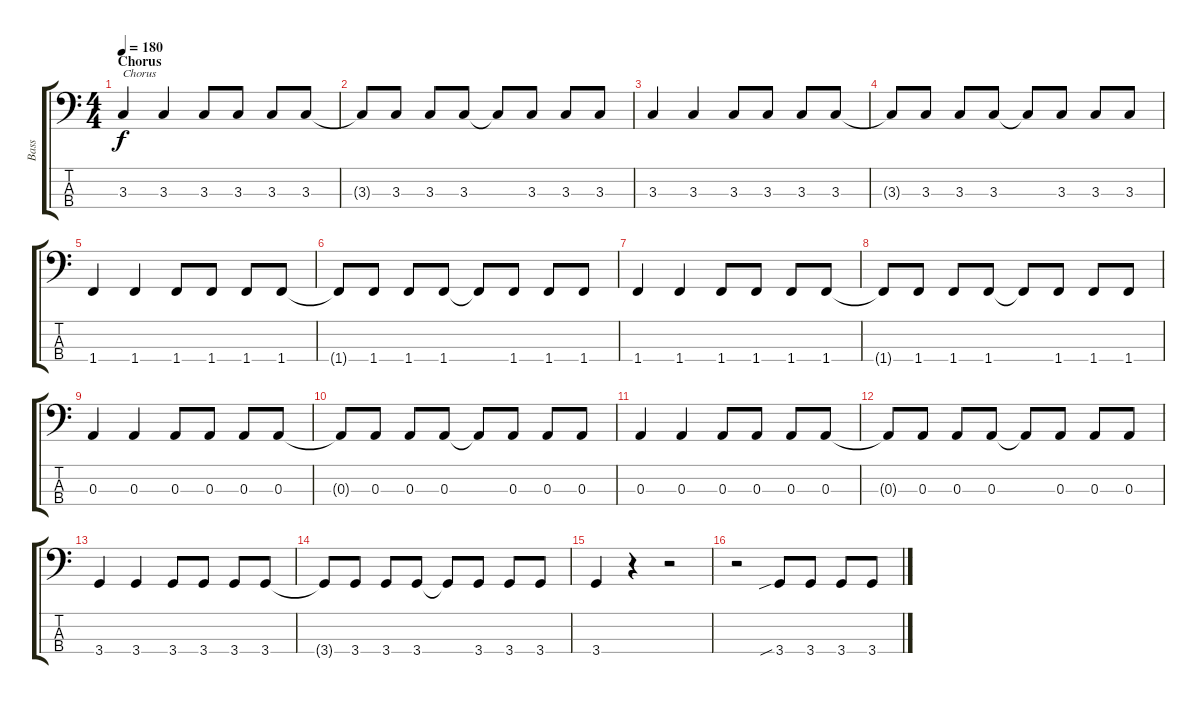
\track ("Bass" "Bass") {instrument electricbassfinger}
\staff {score tabs}
\tuning (G2 D2 A1 E1) {hide}
\ts (4 4)
\section ("" "Chorus")
\tempo 180
\clef f4
\ks c
3.3.4{txt "Chorus" dy f} 3.3.4 3.3.8 3.3.8 3.3.8 3.3.8 |
3.3{t}.8 3.3.8 3.3.8 3.3.8 3.3{t}.8 3.3.8 3.3.8 3.3.8 |
3.3.4 3.3.4 3.3.8 3.3.8 3.3.8 3.3.8 |
3.3{t}.8 3.3.8 3.3.8 3.3.8 3.3{t}.8 3.3.8 3.3.8 3.3.8 |
1.4.4 1.4.4 1.4.8 1.4.8 1.4.8 1.4.8 |
1.4{t}.8 1.4.8 1.4.8 1.4.8 1.4{t}.8 1.4.8 1.4.8 1.4.8 |
1.4.4 1.4.4 1.4.8 1.4.8 1.4.8 1.4.8 |
1.4{t}.8 1.4.8 1.4.8 1.4.8 1.4{t}.8 1.4.8 1.4.8 1.4.8 |
0.3.4 0.3.4 0.3.8 0.3.8 0.3.8 0.3.8 |
0.3{t}.8 0.3.8 0.3.8 0.3.8 0.3{t}.8 0.3.8 0.3.8 0.3.8 |
0.3.4 0.3.4 0.3.8 0.3.8 0.3.8 0.3.8 |
0.3{t}.8 0.3.8 0.3.8 0.3.8 0.3{t}.8 0.3.8 0.3.8 0.3.8 |
3.4.4 3.4.4 3.4.8 3.4.8 3.4.8 3.4.8 |
3.4{t}.8 3.4.8 3.4.8 3.4.8 3.4{t}.8 3.4.8 3.4.8 3.4.8 |
3.4.4 r.4 r.2 |
r.2 3.4{sib}.8 3.4.8 3.4.8 3.4.8
